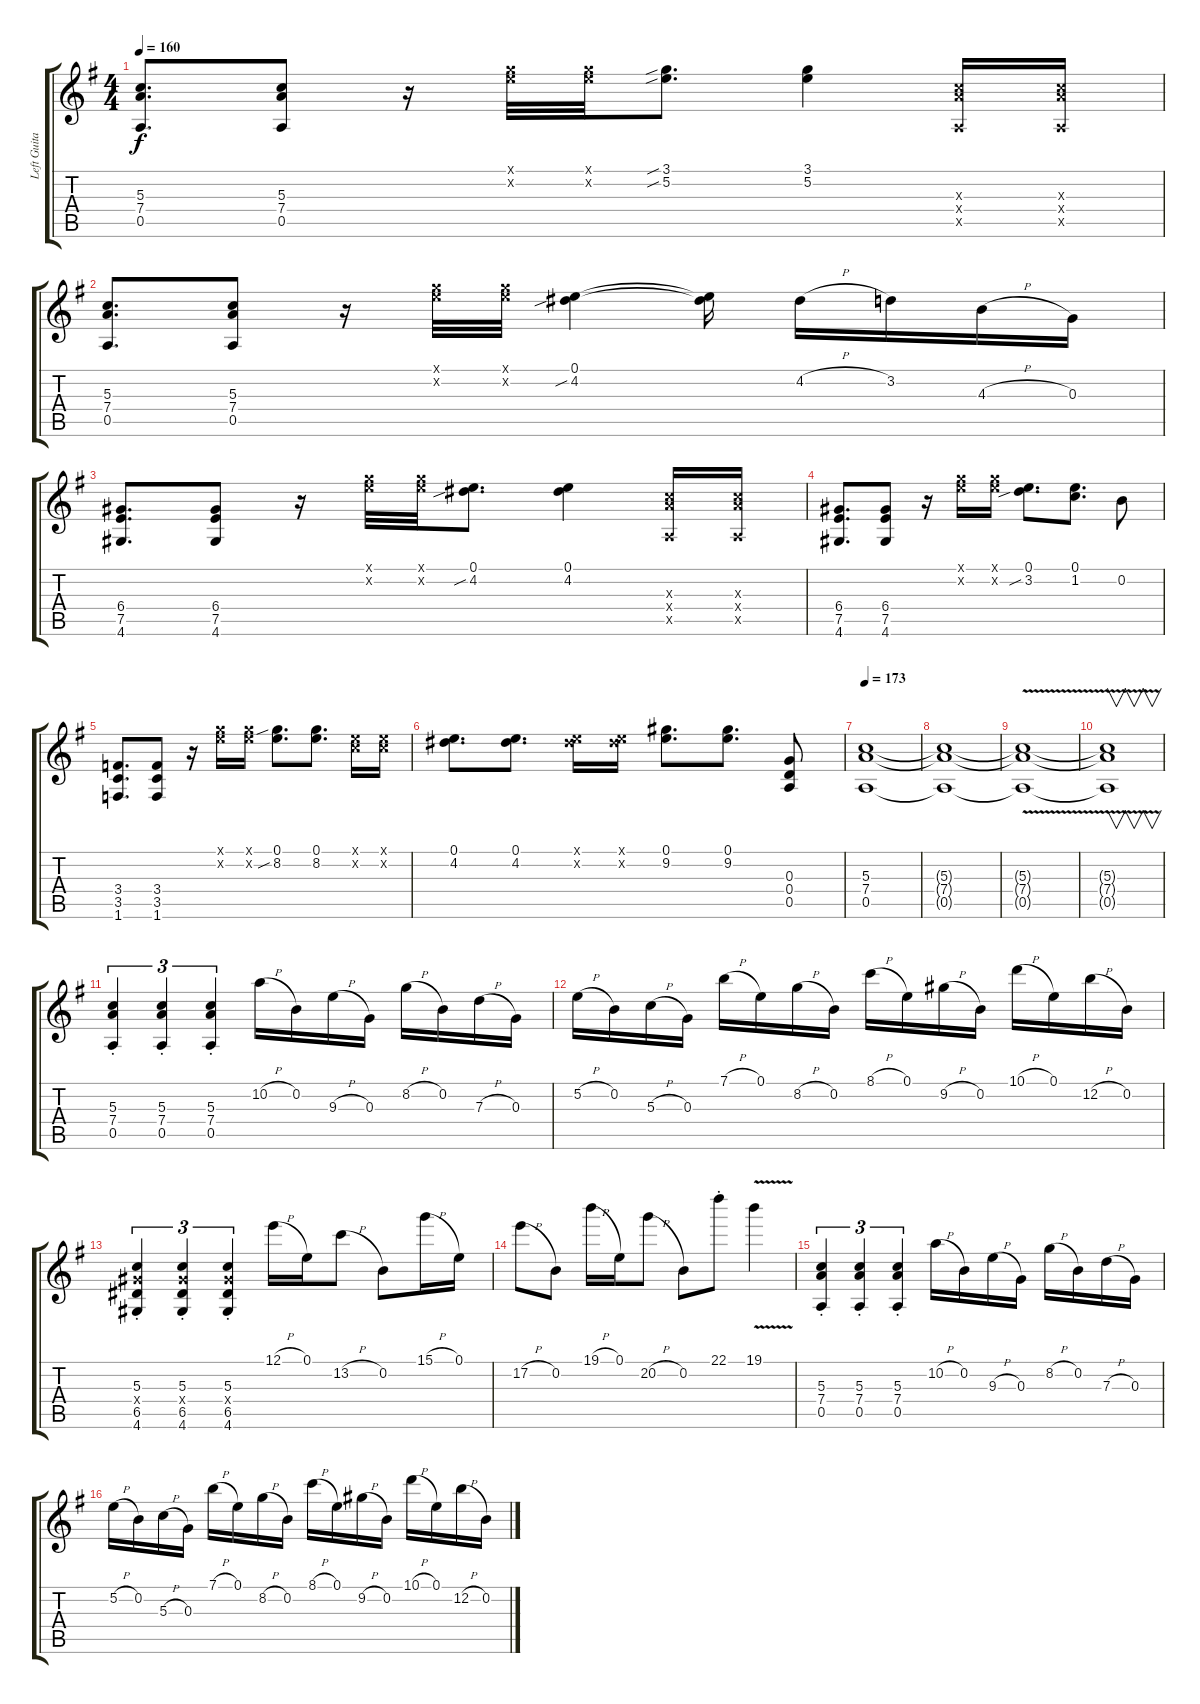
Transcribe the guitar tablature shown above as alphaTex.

\track ("Left Guitar" "Left Guita") {instrument distortionguitar}
\staff {score tabs}
\tuning (E4 B3 G3 D3 A2 E2) {hide}
\ts (4 4)
\tempo 160
\clef g2
\ks g
(5.3 7.4 0.5).8{d dy f} (5.3 7.4 0.5).8 r.16 (3.1{x} 5.2{x}).32 (3.1{x} 5.2{x}).32 (3.1{sib} 5.2{sib}).8{d} (3.1 5.2).4 (5.3{x} 7.4{x} 0.5{x}).16 (5.3{x} 7.4{x} 0.5{x}).16 |
(5.3 7.4 0.5).8{d} (5.3 7.4 0.5).8 r.16 (3.1{x} 5.2{x}).32 (3.1{x} 5.2{x}).32 (0.1 4.2{sib}).4 (0.1{t} 4.2{t}).16 4.2{h}.16 3.2.16 4.3{h}.16 0.3.16 |
(6.4 7.5 4.6).8{d} (6.4 7.5 4.6).8 r.16 (3.1{x} 5.2{x}).32 (3.1{x} 5.2{x}).32 (0.1 4.2{sib}).8{d} (0.1 4.2).4 (5.3{x} 7.4{x} 0.5{x}).16 (5.3{x} 7.4{x} 0.5{x}).16 |
(6.4 7.5 4.6).8{d} (6.4 7.5 4.6).8 r.16 (3.1{x} 5.2{x}).16 (3.1{x} 5.2{x}).16 (0.1 3.2{sib}).8{d} (0.1 1.2).8{d} 0.2.8 |
(3.4 3.5 1.6).8{d} (3.4 3.5 1.6).8 r.16 (3.1{x} 5.2{x}).16 (3.1{x} 5.2{x}).16 (0.1 8.2{sib}).8{d} (0.1 8.2).8{d} (0.1{x} 1.2{x}).16 (0.1{x} 1.2{x}).16 |
(0.1 4.2).8{d} (0.1 4.2).8{d} (0.1{x} 4.2{x}).16 (0.1{x} 4.2{x}).16 (0.1 9.2).8{d} (0.1 9.2).8{d} (0.3 0.4 0.5).8 |
\tempo 173
(5.3 7.4 0.5).1 |
(5.3{t} 7.4{t} 0.5{t}).1 |
(5.3{v t} 7.4{v t} 0.5{t}).1 |
(5.3{t} 7.4{t} 0.5{t}).1{v} |
(5.3{st} 7.4{st} 0.5{st}).4{tu (3 2)} (5.3{st} 7.4{st} 0.5{st}).4{tu (3 2)} (5.3{st} 7.4{st} 0.5{st}).4{tu (3 2)} 10.2{h}.16 0.2.16 9.3{h}.16 0.3.16 8.2{h}.16 0.2.16 7.3{h}.16 0.3.16 |
5.2{h}.16 0.2.16 5.3{h}.16 0.3.16 7.1{h}.16 0.1.16 8.2{h}.16 0.2.16 8.1{h}.16 0.1.16 9.2{h}.16 0.2.16 10.1{h}.16 0.1.16 12.2{h}.16 0.2.16 |
(5.3{st} 6.4{x} 6.5{st} 4.6{st}).4{tu (3 2)} (5.3{st} 6.4{x} 6.5{st} 4.6{st}).4{tu (3 2)} (5.3{st} 6.4{x} 6.5{st} 4.6{st}).4{tu (3 2)} 12.1{h}.16 0.1.16 13.2{h}.8 0.2.8 15.1{h}.16 0.1.16 |
17.2{h}.8 0.2.8 19.1{h}.16 0.1.16 20.2{h}.8 0.2.8 22.1{st}.8 19.1{v}.4 |
(5.3{st} 7.4{st} 0.5{st}).4{tu (3 2)} (5.3{st} 7.4{st} 0.5{st}).4{tu (3 2)} (5.3{st} 7.4{st} 0.5{st}).4{tu (3 2)} 10.2{h}.16 0.2.16 9.3{h}.16 0.3.16 8.2{h}.16 0.2.16 7.3{h}.16 0.3.16 |
5.2{h}.16 0.2.16 5.3{h}.16 0.3.16 7.1{h}.16 0.1.16 8.2{h}.16 0.2.16 8.1{h}.16 0.1.16 9.2{h}.16 0.2.16 10.1{h}.16 0.1.16 12.2{h}.16 0.2.16
